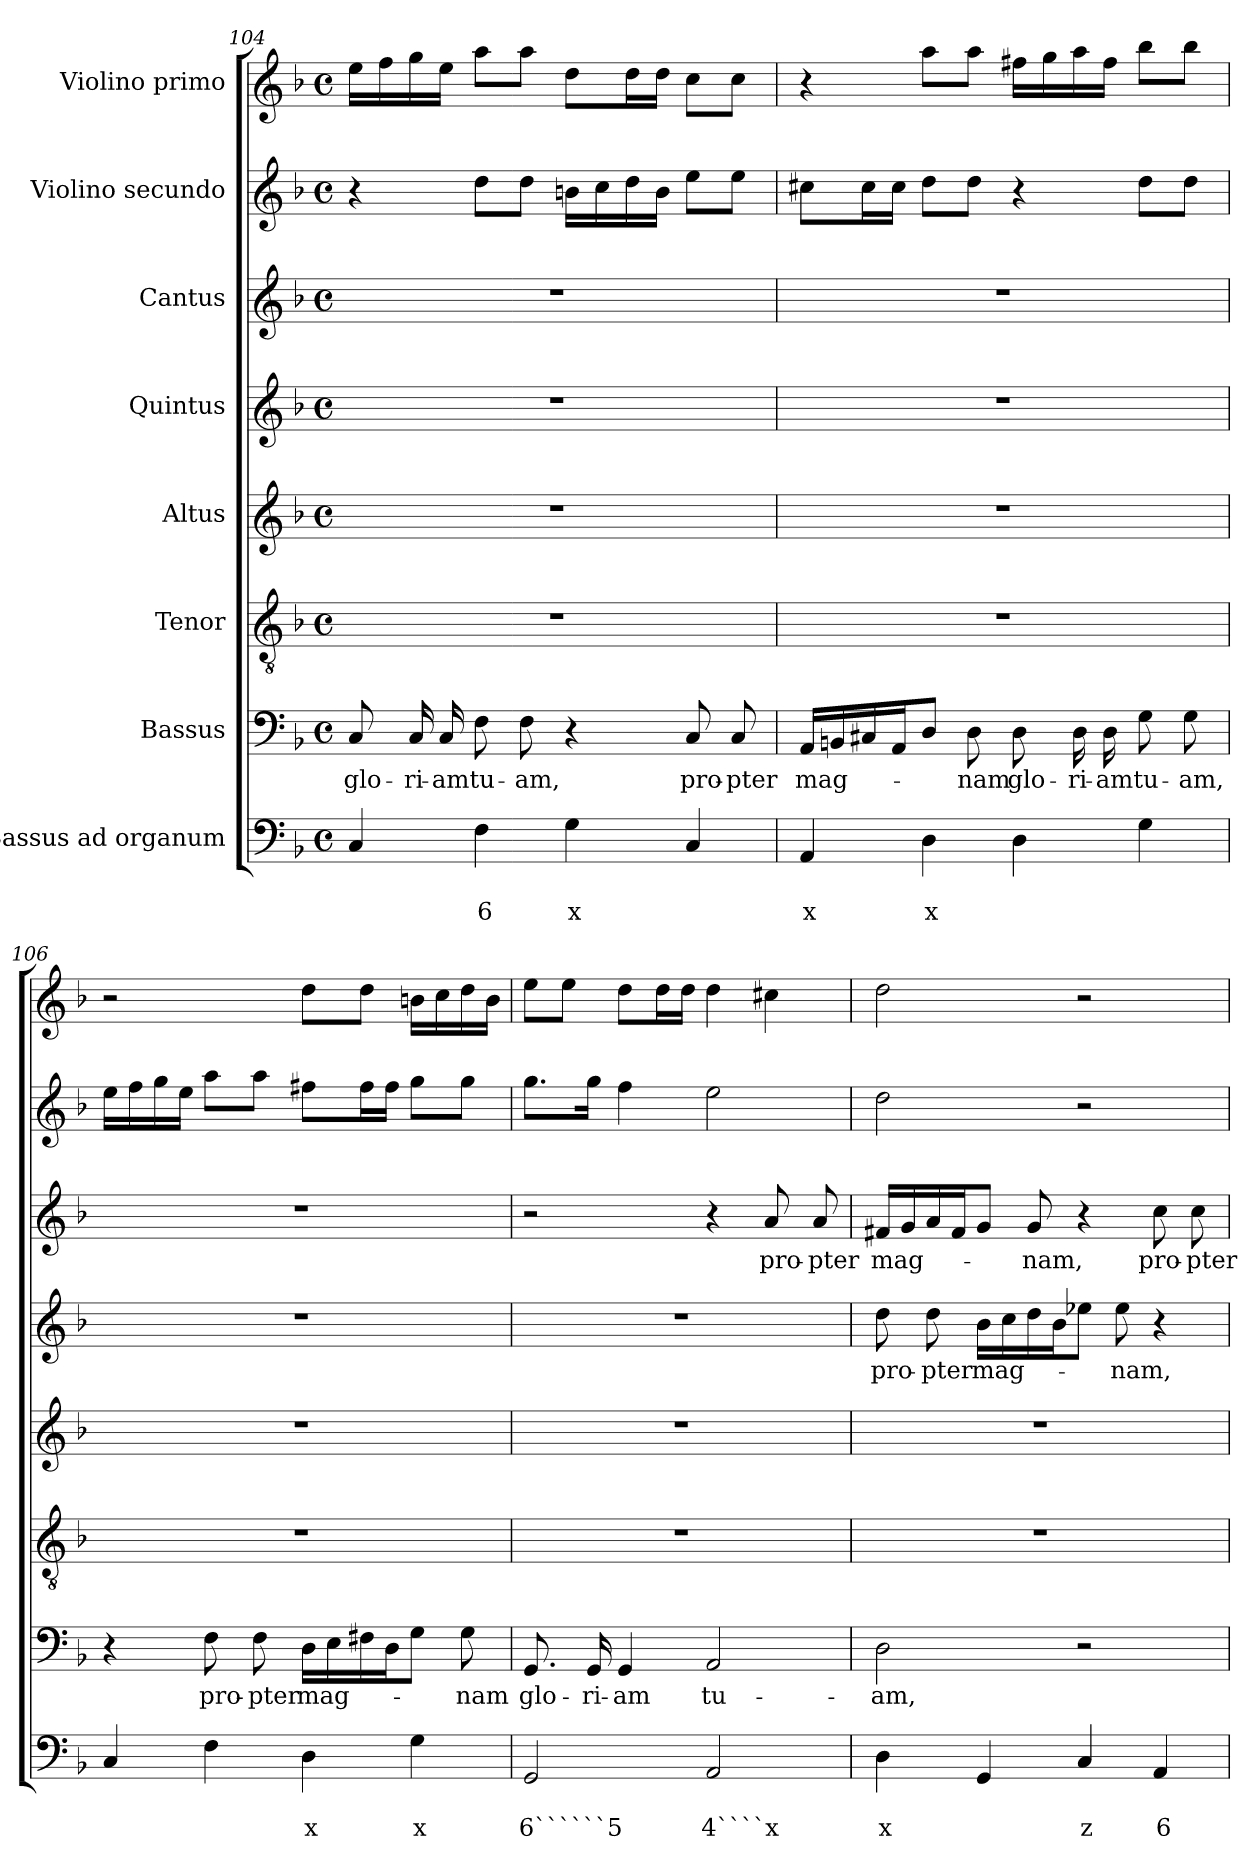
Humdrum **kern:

**kern	**text	**text	**kern	**text	**kern	**kern	**kern	**text	**kern	**text	**kern	**kern
*part8	*part8	*part8	*part7	*part7	*part6	*part5	*part4	*part4	*part3	*part3	*part2	*part1
*staff8	*staff8	*staff8	*staff7	*staff7	*staff6	*staff5	*staff4	*staff4	*staff3	*staff3	*staff2	*staff1
*I"Bassus ad  organum	*	*	*I"Bassus	*	*I"Tenor	*I"Altus	*I"Quintus	*	*I"Cantus	*	*I"Violino secundo	*I"Violino primo
*clefF4	*	*	*clefF4	*	*clefGv2	*clefG2	*clefG2	*	*clefG2	*	*clefG2	*clefG2
*k[b-]	*	*	*k[b-]	*	*k[b-]	*k[b-]	*k[b-]	*	*k[b-]	*	*k[b-]	*k[b-]
*F:	*	*	*F:	*	*F:	*F:	*F:	*	*F:	*	*F:	*F:
*M4/4	*	*	*M4/4	*	*M4/4	*M4/4	*M4/4	*	*M4/4	*	*M4/4	*M4/4
*met(c)	*	*	*met(c)	*	*met(c)	*met(c)	*met(c)	*	*met(c)	*	*met(c)	*met(c)
=104	=104	=104	=104	=104	=104	=104	=104	=104	=104	=104	=104	=104
!	!	!	!	!LO:LY:b	!	!	!	!	!	!	!	!
4C/	.	.	8C/	glo-	1r	1r	1r	.	1r	.	4r	16ee\LL
.	.	.	.	.	.	.	.	.	.	.	.	16ff\
!	!	!	!	!LO:LY:b	!	!	!	!	!	!	!	!
.	.	.	16C/	-ri-	.	.	.	.	.	.	.	16gg\
!	!	!	!	!LO:LY:b	!	!	!	!	!	!	!	!
.	.	.	16C/	-am	.	.	.	.	.	.	.	16ee\JJ
!	!	!LO:LY:b	!	!LO:LY:b	!	!	!	!	!	!	!	!
4F\	.	6	8F\	tu-	.	.	.	.	.	.	8dd\L	8aa\L
!	!	!	!	!LO:LY:b	!	!	!	!	!	!	!	!
.	.	.	8F\	-am,	.	.	.	.	.	.	8dd\J	8aa\J
!	!	!LO:LY:b	!	!	!	!	!	!	!	!	!	!
4G\	.	x	4r	.	.	.	.	.	.	.	16bn\LL	8dd\L
.	.	.	.	.	.	.	.	.	.	.	16cc\	.
.	.	.	.	.	.	.	.	.	.	.	16dd\	16dd\L
.	.	.	.	.	.	.	.	.	.	.	16b\JJ	16dd\JJ
!	!	!	!	!LO:LY:b	!	!	!	!	!	!	!	!
4C/	.	.	8C/	pro-	.	.	.	.	.	.	8ee\L	8cc\L
!	!	!	!	!LO:LY:b	!	!	!	!	!	!	!	!
.	.	.	8C/	-pter	.	.	.	.	.	.	8ee\J	8cc\J
!!LO:LB:g=z
=105	=105	=105	=105	=105	=105	=105	=105	=105	=105	=105	=105	=105
!	!	!LO:LY:b	!	!LO:LY:b	!	!	!	!	!	!	!	!
4AA/	.	x	16AA/LL	mag-	1r	1r	1r	.	1r	.	8cc#X\L	4r
.	.	.	16BBn/	.	.	.	.	.	.	.	.	.
.	.	.	16C#X/	.	.	.	.	.	.	.	16cc#\L	.
.	.	.	16AA/J	.	.	.	.	.	.	.	16cc#\JJ	.
!	!	!LO:LY:b	!	!	!	!	!	!	!	!	!	!
4D\	.	x	8D/J	.	.	.	.	.	.	.	8dd\L	8aa\L
!	!	!	!	!LO:LY:b	!	!	!	!	!	!	!	!
.	.	.	8D\	-nam	.	.	.	.	.	.	8dd\J	8aa\J
!	!	!	!	!LO:LY:b	!	!	!	!	!	!	!	!
4D\	.	.	8D\	glo-	.	.	.	.	.	.	4r	16ff#X\LL
.	.	.	.	.	.	.	.	.	.	.	.	16gg\
!	!	!	!	!LO:LY:b	!	!	!	!	!	!	!	!
.	.	.	16D\	-ri-	.	.	.	.	.	.	.	16aa\
!	!	!	!	!LO:LY:b	!	!	!	!	!	!	!	!
.	.	.	16D\	-am	.	.	.	.	.	.	.	16ff#\JJ
!	!	!	!	!LO:LY:b	!	!	!	!	!	!	!	!
4G\	.	.	8G\	tu-	.	.	.	.	.	.	8dd\L	8bb-\L
!	!	!	!	!LO:LY:b	!	!	!	!	!	!	!	!
.	.	.	8G\	-am,	.	.	.	.	.	.	8dd\J	8bb-\J
=106	=106	=106	=106	=106	=106	=106	=106	=106	=106	=106	=106	=106
4C/	.	.	4r	.	1r	1r	1r	.	1r	.	16ee\LL	2r
.	.	.	.	.	.	.	.	.	.	.	16ff\	.
.	.	.	.	.	.	.	.	.	.	.	16gg\	.
.	.	.	.	.	.	.	.	.	.	.	16ee\JJ	.
!	!	!	!	!LO:LY:b	!	!	!	!	!	!	!	!
4F\	.	.	8F\	pro-	.	.	.	.	.	.	8aa\L	.
!	!	!	!	!LO:LY:b	!	!	!	!	!	!	!	!
.	.	.	8F\	-pter	.	.	.	.	.	.	8aa\J	.
!	!	!LO:LY:b	!	!LO:LY:b	!	!	!	!	!	!	!	!
4D\	.	x	16D\LL	mag-	.	.	.	.	.	.	8ff#X\L	8dd\L
.	.	.	16E\	.	.	.	.	.	.	.	.	.
.	.	.	16F#X\	.	.	.	.	.	.	.	16ff#\L	8dd\J
.	.	.	16D\J	.	.	.	.	.	.	.	16ff#\JJ	.
!	!	!LO:LY:b	!	!	!	!	!	!	!	!	!	!
4G\	.	x	8G\J	.	.	.	.	.	.	.	8gg\L	16bn\LL
.	.	.	.	.	.	.	.	.	.	.	.	16cc\
!	!	!	!	!LO:LY:b	!	!	!	!	!	!	!	!
.	.	.	8G\	-nam	.	.	.	.	.	.	8gg\J	16dd\
.	.	.	.	.	.	.	.	.	.	.	.	16b\JJ
=107	=107	=107	=107	=107	=107	=107	=107	=107	=107	=107	=107	=107
!	!	!LO:LY:b	!	!LO:LY:b	!	!	!	!	!	!	!	!
2GG/	.	6``````5	8.GG/	glo-	1r	1r	1r	.	2r	.	8.gg\L	8ee\L
.	.	.	.	.	.	.	.	.	.	.	.	8ee\J
!	!	!	!	!LO:LY:b	!	!	!	!	!	!	!	!
.	.	.	16GG/	-ri-	.	.	.	.	.	.	16gg\Jk	.
!	!	!	!	!LO:LY:b	!	!	!	!	!	!	!	!
.	.	.	4GG/	-am	.	.	.	.	.	.	4ff\	8dd\L
.	.	.	.	.	.	.	.	.	.	.	.	16dd\L
.	.	.	.	.	.	.	.	.	.	.	.	16dd\JJ
!	!	!LO:LY:b	!	!LO:LY:b	!	!	!	!	!	!	!	!
2AA/	.	4````x	2AA/	tu-	.	.	.	.	4r	.	2ee\	4dd\
!	!	!	!	!	!	!	!	!	!	!LO:LY:b	!	!
.	.	.	.	.	.	.	.	.	8a/	pro-	.	4cc#X\
!	!	!	!	!	!	!	!	!	!	!LO:LY:b	!	!
.	.	.	.	.	.	.	.	.	8a/	-pter	.	.
=108	=108	=108	=108	=108	=108	=108	=108	=108	=108	=108	=108	=108
!	!	!LO:LY:b	!	!LO:LY:b	!	!	!	!LO:LY:b	!	!LO:LY:b	!	!
4D\	.	x	2D\	-am,	1r	1r	8dd\	pro-	16f#X/LL	mag-	2dd\	2dd\
.	.	.	.	.	.	.	.	.	16g/	.	.	.
!	!	!	!	!	!	!	!	!LO:LY:b	!	!	!	!
.	.	.	.	.	.	.	8dd\	-pter	16a/	.	.	.
.	.	.	.	.	.	.	.	.	16f#/J	.	.	.
!	!	!	!	!	!	!	!	!LO:LY:b	!	!	!	!
4GG/	.	.	.	.	.	.	16b-\LL	mag-	8g/J	.	.	.
.	.	.	.	.	.	.	16cc\	.	.	.	.	.
!	!	!	!	!	!	!	!	!	!	!LO:LY:b	!	!
.	.	.	.	.	.	.	16dd\	.	8g/	-nam,	.	.
.	.	.	.	.	.	.	16b-\J	.	.	.	.	.
!	!	!LO:LY:b	!	!	!	!	!	!	!	!	!	!
4C/	.	z	2r	.	.	.	8ee-X\J	.	4r	.	2r	2r
!	!	!	!	!	!	!	!	!LO:LY:b	!	!	!	!
.	.	.	.	.	.	.	8ee-\	-nam,	.	.	.	.
!	!	!LO:LY:b	!	!	!	!	!	!	!	!LO:LY:b	!	!
4AA/	.	6	.	.	.	.	4r	.	8cc\	pro-	.	.
!	!	!	!	!	!	!	!	!	!	!LO:LY:b	!	!
.	.	.	.	.	.	.	.	.	8cc\	-pter	.	.
=	=	=	=	=	=	=	=	=	=	=	=	=
*-	*-	*-	*-	*-	*-	*-	*-	*-	*-	*-	*-	*-
